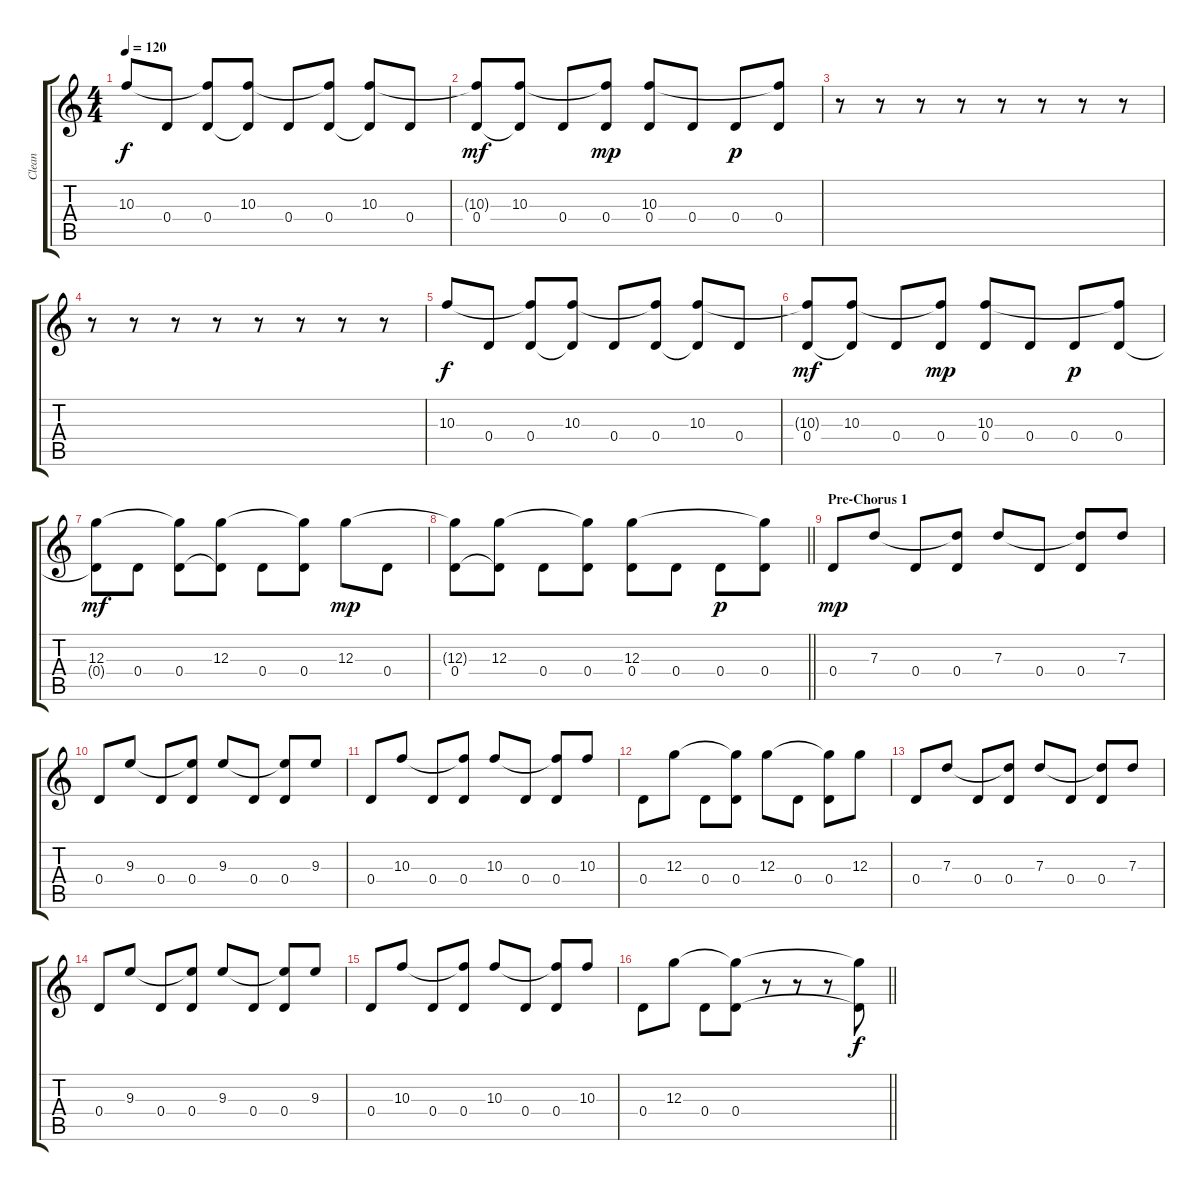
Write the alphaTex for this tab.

\track ("Clean" "Clean") {instrument acousticguitarsteel}
\staff {score tabs}
\tuning (E4 B3 G3 D3 A2 D2) {hide}
\ts (4 4)
\tempo 120
\clef g2
\ks c
10.3.8{dy f} 0.4.8 (10.3{t} 0.4).8 (10.3 0.4{t}).8 0.4.8 (10.3{t} 0.4).8 (10.3 0.4{t}).8 0.4.8 |
(10.3{t} 0.4).8{dy mf} (10.3 0.4{t}).8 0.4.8 (10.3{t} 0.4).8{dy mp} (10.3 0.4).8 0.4.8 0.4.8{dy p} (10.3{t} 0.4).8 |
r.8 r.8 r.8 r.8 r.8 r.8 r.8 r.8 |
r.8 r.8 r.8 r.8 r.8 r.8 r.8 r.8 |
10.3.8{dy f} 0.4.8 (10.3{t} 0.4).8 (10.3 0.4{t}).8 0.4.8 (10.3{t} 0.4).8 (10.3 0.4{t}).8 0.4.8 |
(10.3{t} 0.4).8{dy mf} (10.3 0.4{t}).8 0.4.8 (10.3{t} 0.4).8{dy mp} (10.3 0.4).8 0.4.8 0.4.8{dy p} (10.3{t} 0.4).8 |
(12.3 0.4{t}).8{dy mf} 0.4.8 (12.3{t} 0.4).8 (12.3 0.4{t}).8 0.4.8 (12.3{t} 0.4).8 12.3.8{dy mp} 0.4.8 |
\barLineRight lightlight
(12.3{t} 0.4).8 (12.3 0.4{t}).8 0.4.8 (12.3{t} 0.4).8 (12.3 0.4).8 0.4.8 0.4.8{dy p} (12.3{t} 0.4).8 |
\section ("" "Pre-Chorus 1")
0.4.8{dy mp} 7.3.8 0.4.8 (7.3{t} 0.4).8 7.3.8 0.4.8 (7.3{t} 0.4).8 7.3.8 |
0.4.8 9.3.8 0.4.8 (9.3{t} 0.4).8 9.3.8 0.4.8 (9.3{t} 0.4).8 9.3.8 |
0.4.8 10.3.8 0.4.8 (10.3{t} 0.4).8 10.3.8 0.4.8 (10.3{t} 0.4).8 10.3.8 |
0.4.8 12.3.8 0.4.8 (12.3{t} 0.4).8 12.3.8 0.4.8 (12.3{t} 0.4).8 12.3.8 |
0.4.8 7.3.8 0.4.8 (7.3{t} 0.4).8 7.3.8 0.4.8 (7.3{t} 0.4).8 7.3.8 |
0.4.8 9.3.8 0.4.8 (9.3{t} 0.4).8 9.3.8 0.4.8 (9.3{t} 0.4).8 9.3.8 |
0.4.8 10.3.8 0.4.8 (10.3{t} 0.4).8 10.3.8 0.4.8 (10.3{t} 0.4).8 10.3.8 |
\barLineRight lightlight
0.4.8 12.3.8 0.4.8 (12.3{t} 0.4).8 r.8 r.8 r.8 (12.3{t} 0.4{t}).8{dy f}
